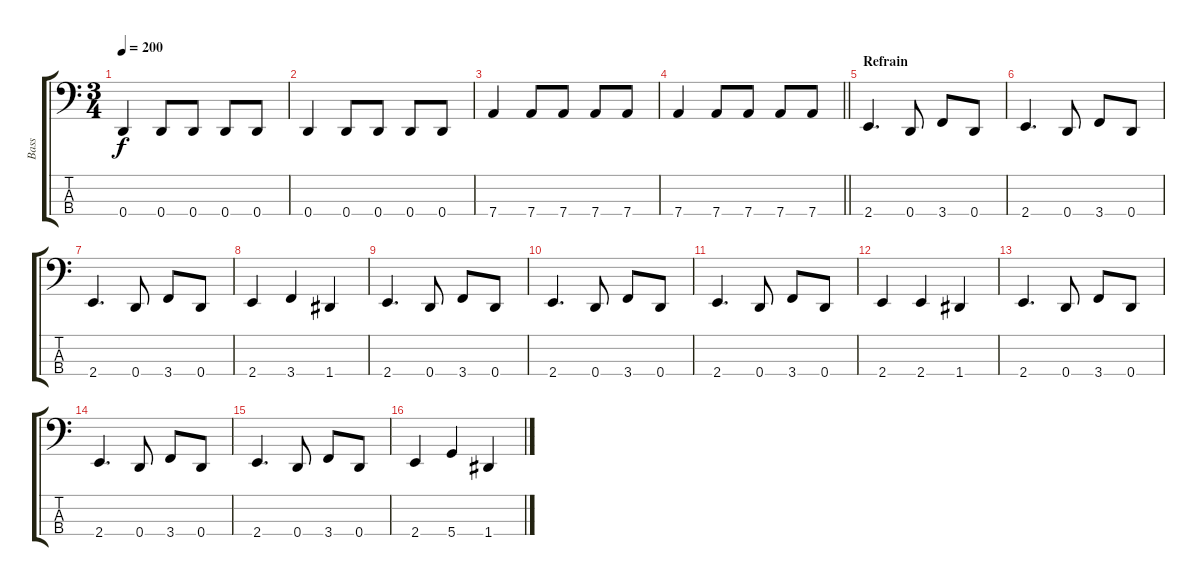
\track ("Bass" "Bass") {instrument electricbassfinger}
\staff {score tabs}
\tuning (G2 D2 A1 D1) {hide}
\ts (3 4)
\tempo 200
\clef f4
\ks c
0.4.4{dy f} 0.4.8 0.4.8 0.4.8 0.4.8 |
0.4.4 0.4.8 0.4.8 0.4.8 0.4.8 |
7.4.4 7.4.8 7.4.8 7.4.8 7.4.8 |
\barLineRight lightlight
7.4.4 7.4.8 7.4.8 7.4.8 7.4.8 |
\section ("" "Refrain")
2.4.4{d} 0.4.8 3.4.8 0.4.8 |
2.4.4{d} 0.4.8 3.4.8 0.4.8 |
2.4.4{d} 0.4.8 3.4.8 0.4.8 |
2.4.4 3.4.4 1.4.4 |
2.4.4{d} 0.4.8 3.4.8 0.4.8 |
2.4.4{d} 0.4.8 3.4.8 0.4.8 |
2.4.4{d} 0.4.8 3.4.8 0.4.8 |
2.4.4 2.4.4 1.4.4 |
2.4.4{d} 0.4.8 3.4.8 0.4.8 |
2.4.4{d} 0.4.8 3.4.8 0.4.8 |
2.4.4{d} 0.4.8 3.4.8 0.4.8 |
2.4.4 5.4.4 1.4.4
